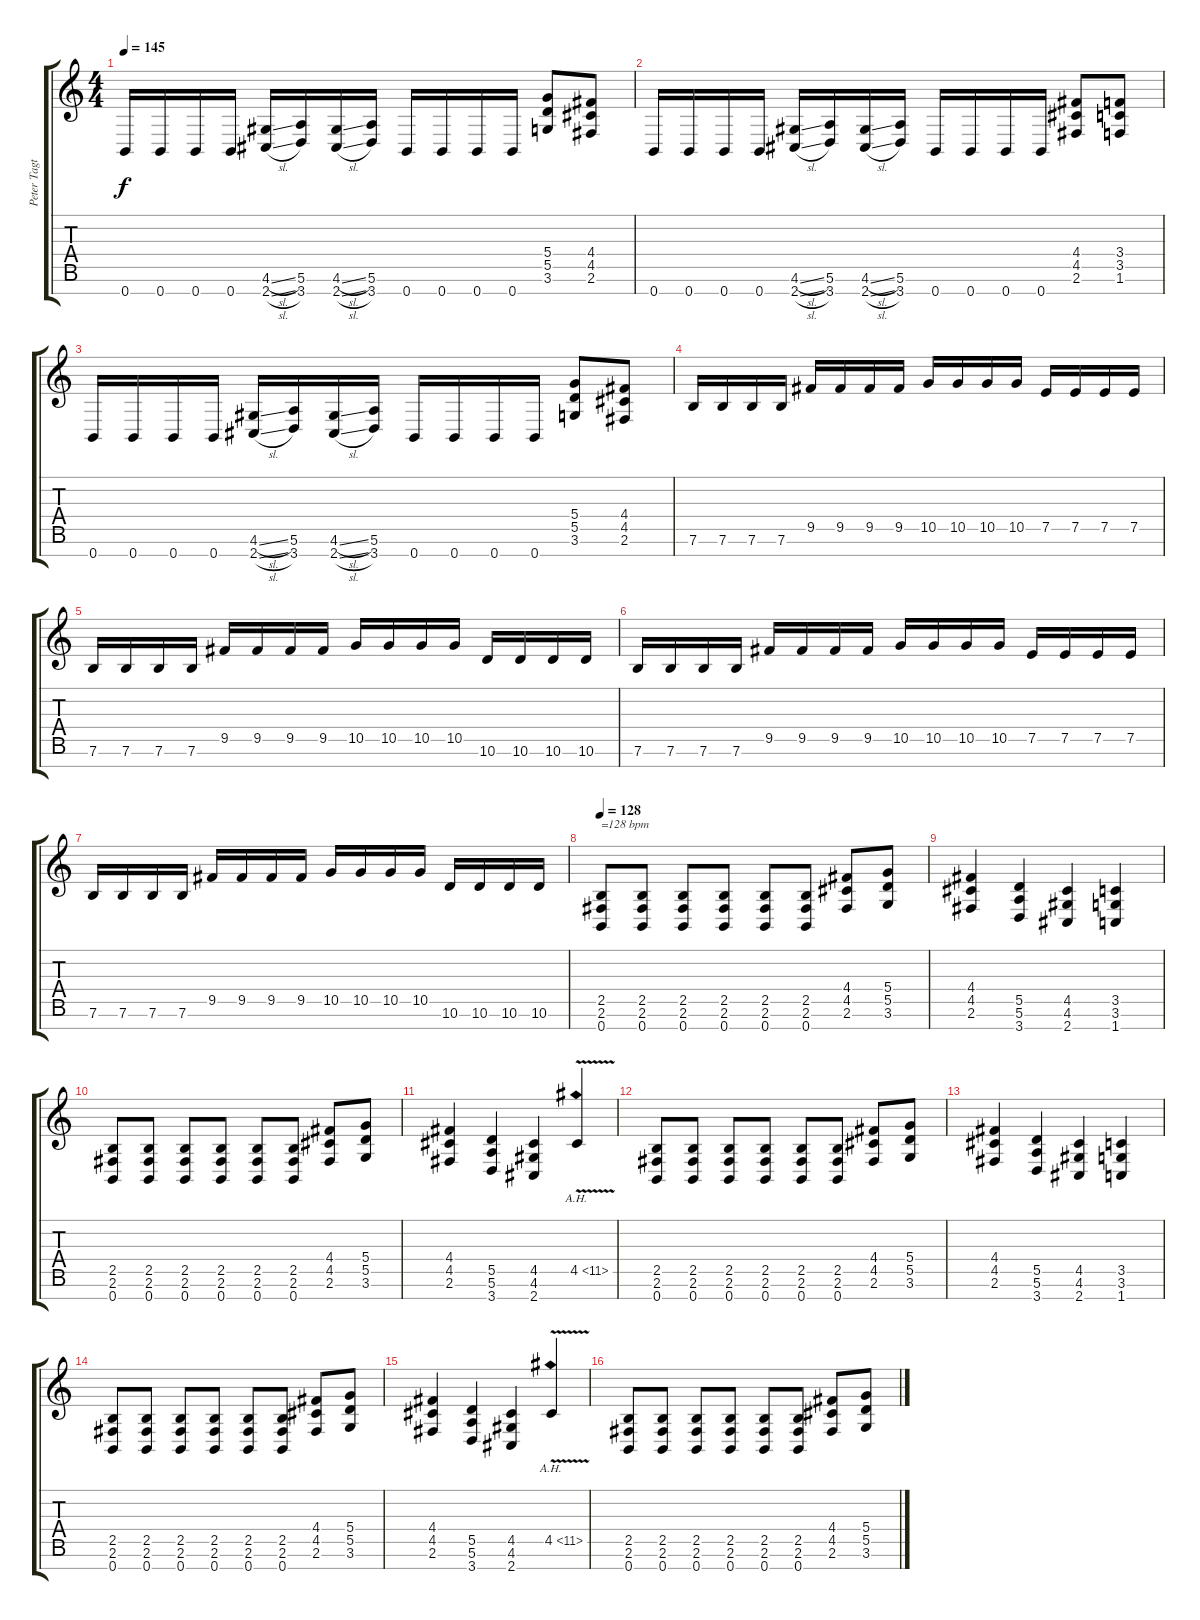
\track ("Peter Tagtgren Guitar 1" "Peter Tagt") {instrument overdrivenguitar}
\staff {score tabs}
\tuning (E4 B3 G3 D3 A2 E2 B1) {hide}
\ts (4 4)
\tempo 145
\clef g2
\ks c
0.7.16{dy f} 0.7.16 0.7.16 0.7.16 (4.6{sl} 2.7{sl}).16 (5.6 3.7).16 (4.6{sl} 2.7{sl}).16 (5.6 3.7).16 0.7.16 0.7.16 0.7.16 0.7.16 (5.4 5.5 3.6).8 (4.4 4.5 2.6).8 |
0.7.16 0.7.16 0.7.16 0.7.16 (4.6{sl} 2.7{sl}).16 (5.6 3.7).16 (4.6{sl} 2.7{sl}).16 (5.6 3.7).16 0.7.16 0.7.16 0.7.16 0.7.16 (4.4 4.5 2.6).8 (3.4 3.5 1.6).8 |
0.7.16 0.7.16 0.7.16 0.7.16 (4.6{sl} 2.7{sl}).16 (5.6 3.7).16 (4.6{sl} 2.7{sl}).16 (5.6 3.7).16 0.7.16 0.7.16 0.7.16 0.7.16 (5.4 5.5 3.6).8 (4.4 4.5 2.6).8 |
7.6.16 7.6.16 7.6.16 7.6.16 9.5.16 9.5.16 9.5.16 9.5.16 10.5.16 10.5.16 10.5.16 10.5.16 7.5.16 7.5.16 7.5.16 7.5.16 |
7.6.16 7.6.16 7.6.16 7.6.16 9.5.16 9.5.16 9.5.16 9.5.16 10.5.16 10.5.16 10.5.16 10.5.16 10.6.16 10.6.16 10.6.16 10.6.16 |
7.6.16 7.6.16 7.6.16 7.6.16 9.5.16 9.5.16 9.5.16 9.5.16 10.5.16 10.5.16 10.5.16 10.5.16 7.5.16 7.5.16 7.5.16 7.5.16 |
7.6.16 7.6.16 7.6.16 7.6.16 9.5.16 9.5.16 9.5.16 9.5.16 10.5.16 10.5.16 10.5.16 10.5.16 10.6.16 10.6.16 10.6.16 10.6.16 |
\tempo 128
(2.5 2.6 0.7).8{txt "=128 bpm"} (2.5 2.6 0.7).8 (2.5 2.6 0.7).8 (2.5 2.6 0.7).8 (2.5 2.6 0.7).8 (2.5 2.6 0.7).8 (4.4 4.5 2.6).8 (5.4 5.5 3.6).8 |
(4.4 4.5 2.6).4 (5.5 5.6 3.7).4 (4.5 4.6 2.7).4 (3.5 3.6 1.7).4 |
(2.5 2.6 0.7).8 (2.5 2.6 0.7).8 (2.5 2.6 0.7).8 (2.5 2.6 0.7).8 (2.5 2.6 0.7).8 (2.5 2.6 0.7).8 (4.4 4.5 2.6).8 (5.4 5.5 3.6).8 |
(4.4 4.5 2.6).4 (5.5 5.6 3.7).4 (4.5 4.6 2.7).4 4.5{ah 7 v}.4 |
(2.5 2.6 0.7).8 (2.5 2.6 0.7).8 (2.5 2.6 0.7).8 (2.5 2.6 0.7).8 (2.5 2.6 0.7).8 (2.5 2.6 0.7).8 (4.4 4.5 2.6).8 (5.4 5.5 3.6).8 |
(4.4 4.5 2.6).4 (5.5 5.6 3.7).4 (4.5 4.6 2.7).4 (3.5 3.6 1.7).4 |
(2.5 2.6 0.7).8 (2.5 2.6 0.7).8 (2.5 2.6 0.7).8 (2.5 2.6 0.7).8 (2.5 2.6 0.7).8 (2.5 2.6 0.7).8 (4.4 4.5 2.6).8 (5.4 5.5 3.6).8 |
(4.4 4.5 2.6).4 (5.5 5.6 3.7).4 (4.5 4.6 2.7).4 4.5{ah 7 v}.4 |
(2.5 2.6 0.7).8 (2.5 2.6 0.7).8 (2.5 2.6 0.7).8 (2.5 2.6 0.7).8 (2.5 2.6 0.7).8 (2.5 2.6 0.7).8 (4.4 4.5 2.6).8 (5.4 5.5 3.6).8
